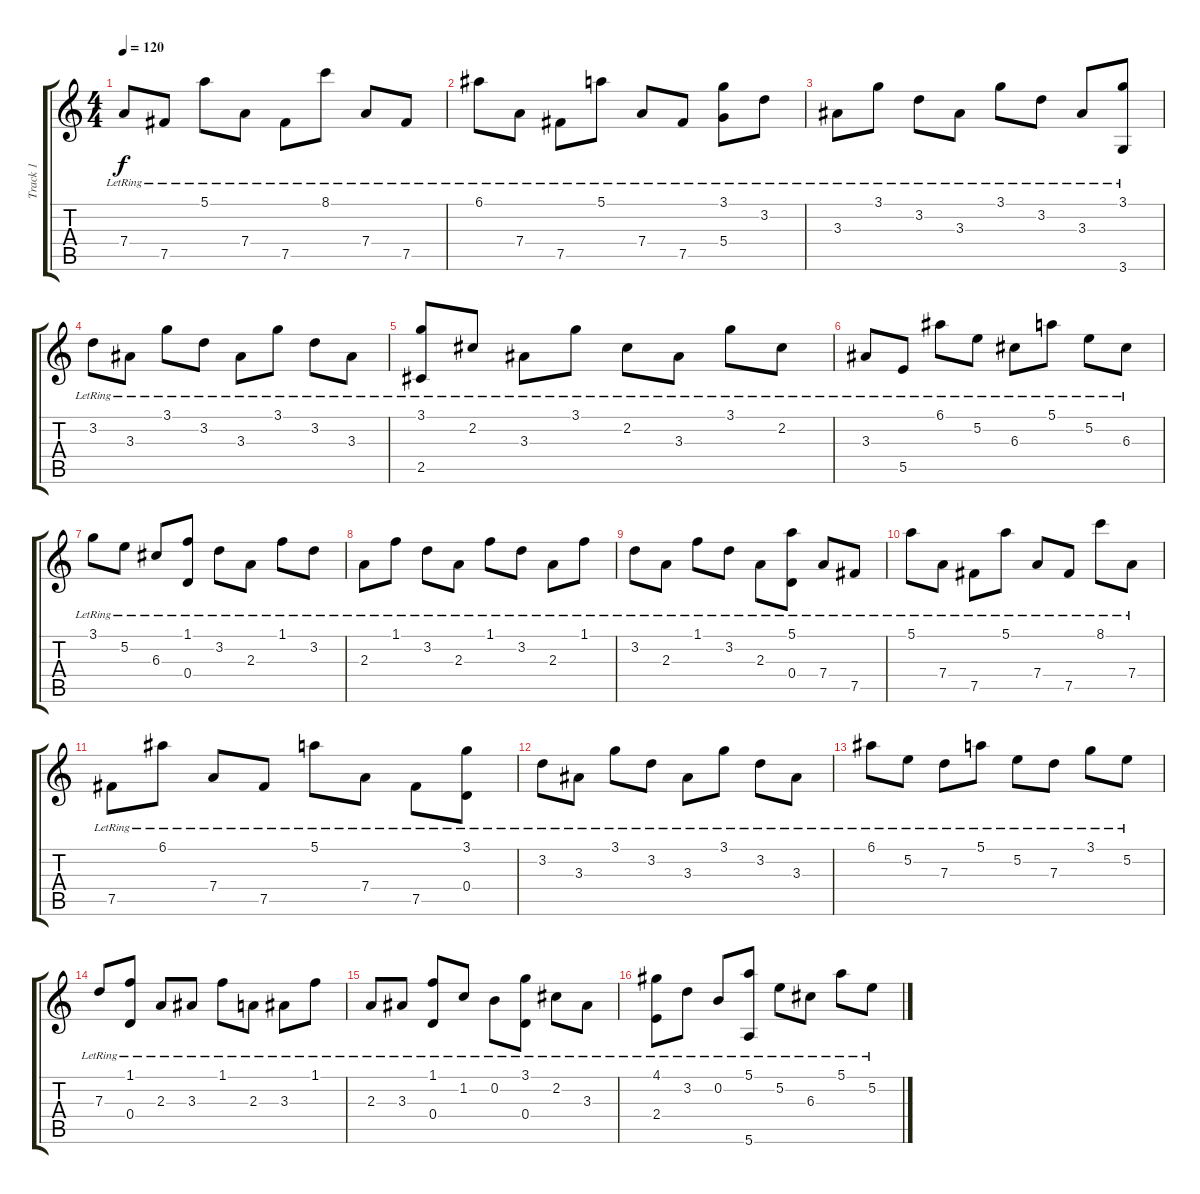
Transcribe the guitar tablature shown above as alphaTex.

\track ("Track 1" "Track 1") {instrument acousticguitarsteel}
\staff {score tabs}
\tuning (E4 B3 G3 D3 B2 E2) {hide}
\ts (4 4)
\tempo 120
\clef g2
\ks c
7.4{lr}.8{dy f} 7.5{lr}.8 5.1{lr}.8 7.4{lr}.8 7.5{lr}.8 8.1{lr}.8 7.4{lr}.8 7.5{lr}.8 |
6.1{lr}.8 7.4{lr}.8 7.5{lr}.8 5.1{lr}.8 7.4{lr}.8 7.5{lr}.8 (3.1{lr} 5.4{lr}).8 3.2{lr}.8 |
3.3{lr}.8 3.1{lr}.8 3.2{lr}.8 3.3{lr}.8 3.1{lr}.8 3.2{lr}.8 3.3{lr}.8 (3.1{lr} 3.6{lr}).8 |
3.2{lr}.8 3.3{lr}.8 3.1{lr}.8 3.2{lr}.8 3.3{lr}.8 3.1{lr}.8 3.2{lr}.8 3.3{lr}.8 |
(3.1{lr} 2.5{lr}).8 2.2{lr}.8 3.3{lr}.8 3.1{lr}.8 2.2{lr}.8 3.3{lr}.8 3.1{lr}.8 2.2{lr}.8 |
3.3{lr}.8 5.5{lr}.8 6.1{lr}.8 5.2{lr}.8 6.3{lr}.8 5.1{lr}.8 5.2{lr}.8 6.3{lr}.8 |
3.1{lr}.8 5.2{lr}.8 6.3{lr}.8 (1.1{lr} 0.4{lr}).8 3.2{lr}.8 2.3{lr}.8 1.1{lr}.8 3.2{lr}.8 |
2.3{lr}.8 1.1{lr}.8 3.2{lr}.8 2.3{lr}.8 1.1{lr}.8 3.2{lr}.8 2.3{lr}.8 1.1{lr}.8 |
3.2{lr}.8 2.3{lr}.8 1.1{lr}.8 3.2{lr}.8 2.3{lr}.8 (5.1{lr} 0.4{lr}).8 7.4{lr}.8 7.5{lr}.8 |
5.1{lr}.8 7.4{lr}.8 7.5{lr}.8 5.1{lr}.8 7.4{lr}.8 7.5{lr}.8 8.1{lr}.8 7.4{lr}.8 |
7.5{lr}.8 6.1{lr}.8 7.4{lr}.8 7.5{lr}.8 5.1{lr}.8 7.4{lr}.8 7.5{lr}.8 (3.1{lr} 0.4{lr}).8 |
3.2{lr}.8 3.3{lr}.8 3.1{lr}.8 3.2{lr}.8 3.3{lr}.8 3.1{lr}.8 3.2{lr}.8 3.3{lr}.8 |
6.1{lr}.8 5.2{lr}.8 7.3{lr}.8 5.1{lr}.8 5.2{lr}.8 7.3{lr}.8 3.1{lr}.8 5.2{lr}.8 |
7.3{lr}.8 (1.1{lr} 0.4{lr}).8 2.3{lr}.8 3.3{lr}.8 1.1{lr}.8 2.3{lr}.8 3.3{lr}.8 1.1{lr}.8 |
2.3{lr}.8 3.3{lr}.8 (1.1{lr} 0.4{lr}).8 1.2{lr}.8 0.2{lr}.8 (3.1{lr} 0.4{lr}).8 2.2{lr}.8 3.3{lr}.8 |
(4.1{lr} 2.4{lr}).8 3.2{lr}.8 0.2{lr}.8 (5.1{lr} 5.6{lr}).8 5.2{lr}.8 6.3{lr}.8 5.1{lr}.8 5.2{lr}.8
